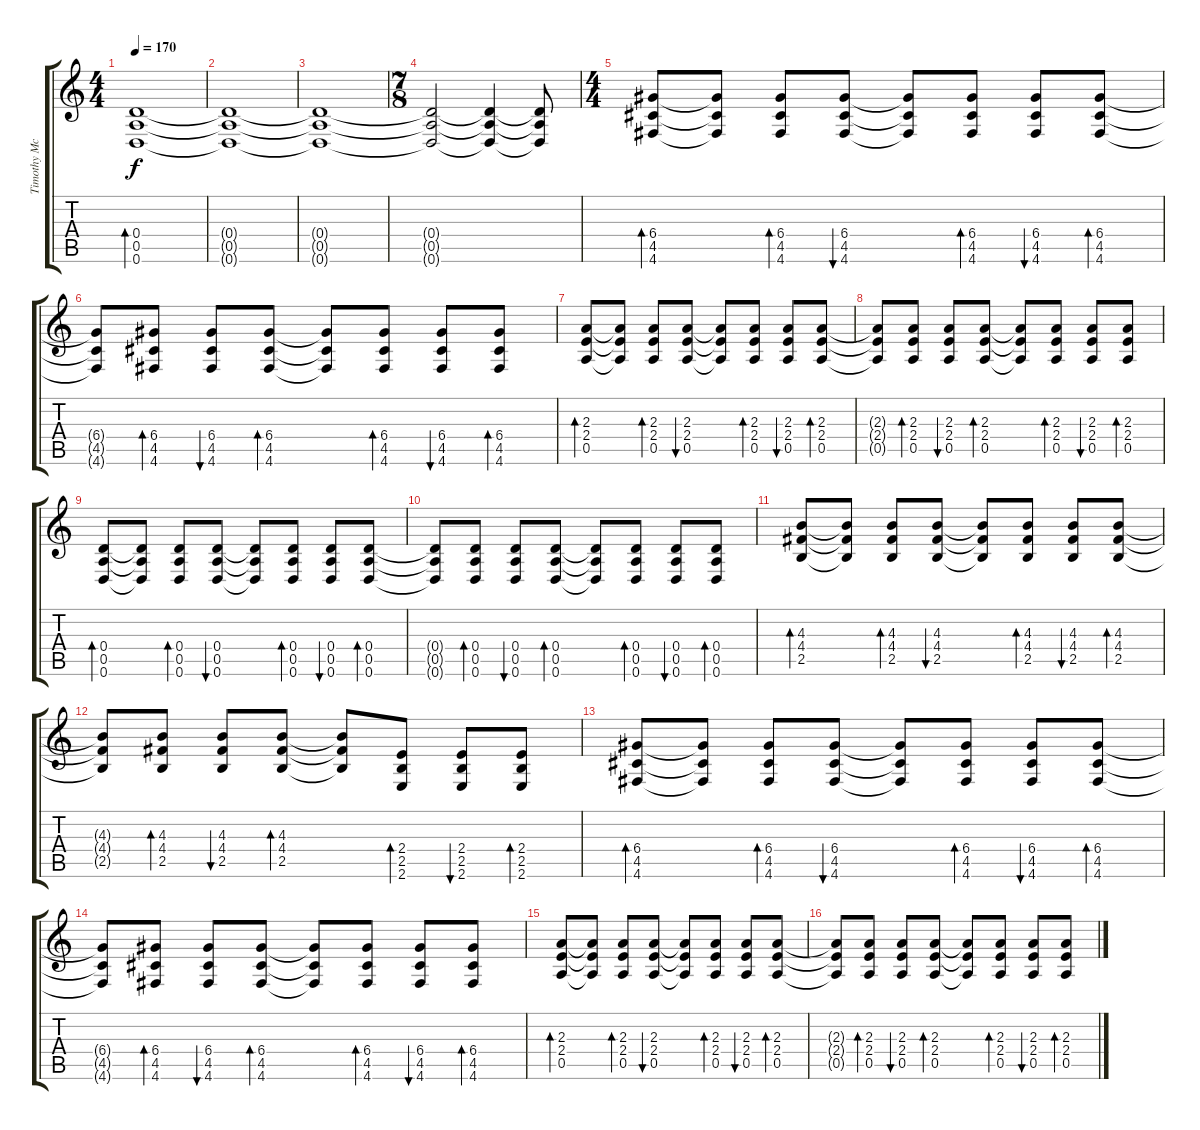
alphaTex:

\track ("Timothy McTague (Lead Guitar)" "Timothy Mc") {instrument distortionguitar}
\staff {score tabs}
\tuning (E4 B3 G3 D3 A2 D2) {hide}
\ts (4 4)
\tempo 170
\clef g2
\ks c
(0.4 0.5 0.6).1{bd 60 dy f} |
(0.4{t} 0.5{t} 0.6{t}).1 |
(0.4{t} 0.5{t} 0.6{t}).1 |
\ts (7 8)
(0.4{t} 0.5{t} 0.6{t}).2 (0.4{t} 0.5{t} 0.6{t}).4 (0.4{t} 0.5{t} 0.6{t}).8 |
\ts (4 4)
(6.4 4.5 4.6).8{bd 60} (6.4{t} 4.5{t} 4.6{t}).8 (6.4 4.5 4.6).8{bd 60} (6.4 4.5 4.6).8{bu 60} (6.4{t} 4.5{t} 4.6{t}).8 (6.4 4.5 4.6).8{bd 60} (6.4 4.5 4.6).8{bu 60} (6.4 4.5 4.6).8{bd 60} |
(6.4{t} 4.5{t} 4.6{t}).8 (6.4 4.5 4.6).8{bd 60} (6.4 4.5 4.6).8{bu 60} (6.4 4.5 4.6).8{bd 60} (6.4{t} 4.5{t} 4.6{t}).8 (6.4 4.5 4.6).8{bd 60} (6.4 4.5 4.6).8{bu 60} (6.4 4.5 4.6).8{bd 60} |
(2.3 2.4 0.5).8{bd 60} (2.3{t} 2.4{t} 0.5{t}).8 (2.3 2.4 0.5).8{bd 60} (2.3 2.4 0.5).8{bu 60} (2.3{t} 2.4{t} 0.5{t}).8 (2.3 2.4 0.5).8{bd 60} (2.3 2.4 0.5).8{bu 60} (2.3 2.4 0.5).8{bd 60} |
(2.3{t} 2.4{t} 0.5{t}).8 (2.3 2.4 0.5).8{bd 60} (2.3 2.4 0.5).8{bu 60} (2.3 2.4 0.5).8{bd 60} (2.3{t} 2.4{t} 0.5{t}).8 (2.3 2.4 0.5).8{bd 60} (2.3 2.4 0.5).8{bu 60} (2.3 2.4 0.5).8{bd 60} |
(0.4 0.5 0.6).8{bd 60} (0.4{t} 0.5{t} 0.6{t}).8 (0.4 0.5 0.6).8{bd 60} (0.4 0.5 0.6).8{bu 60} (0.4{t} 0.5{t} 0.6{t}).8 (0.4 0.5 0.6).8{bd 60} (0.4 0.5 0.6).8{bu 60} (0.4 0.5 0.6).8{bd 60} |
(0.4{t} 0.5{t} 0.6{t}).8 (0.4 0.5 0.6).8{bd 60} (0.4 0.5 0.6).8{bu 60} (0.4 0.5 0.6).8{bd 60} (0.4{t} 0.5{t} 0.6{t}).8 (0.4 0.5 0.6).8{bd 60} (0.4 0.5 0.6).8{bu 60} (0.4 0.5 0.6).8{bd 60} |
(4.3 4.4 2.5).8{bd 60} (4.3{t} 4.4{t} 2.5{t}).8 (4.3 4.4 2.5).8{bd 60} (4.3 4.4 2.5).8{bu 60} (4.3{t} 4.4{t} 2.5{t}).8 (4.3 4.4 2.5).8{bd 60} (4.3 4.4 2.5).8{bu 60} (4.3 4.4 2.5).8{bd 60} |
(4.3{t} 4.4{t} 2.5{t}).8 (4.3 4.4 2.5).8{bd 60} (4.3 4.4 2.5).8{bu 60} (4.3 4.4 2.5).8{bd 60} (4.3{t} 4.4{t} 2.5{t}).8 (2.4 2.5 2.6).8{bd 60} (2.4 2.5 2.6).8{bu 60} (2.4 2.5 2.6).8{bd 60} |
(6.4 4.5 4.6).8{bd 60} (6.4{t} 4.5{t} 4.6{t}).8 (6.4 4.5 4.6).8{bd 60} (6.4 4.5 4.6).8{bu 60} (6.4{t} 4.5{t} 4.6{t}).8 (6.4 4.5 4.6).8{bd 60} (6.4 4.5 4.6).8{bu 60} (6.4 4.5 4.6).8{bd 60} |
(6.4{t} 4.5{t} 4.6{t}).8 (6.4 4.5 4.6).8{bd 60} (6.4 4.5 4.6).8{bu 60} (6.4 4.5 4.6).8{bd 60} (6.4{t} 4.5{t} 4.6{t}).8 (6.4 4.5 4.6).8{bd 60} (6.4 4.5 4.6).8{bu 60} (6.4 4.5 4.6).8{bd 60} |
(2.3 2.4 0.5).8{bd 60} (2.3{t} 2.4{t} 0.5{t}).8 (2.3 2.4 0.5).8{bd 60} (2.3 2.4 0.5).8{bu 60} (2.3{t} 2.4{t} 0.5{t}).8 (2.3 2.4 0.5).8{bd 60} (2.3 2.4 0.5).8{bu 60} (2.3 2.4 0.5).8{bd 60} |
(2.3{t} 2.4{t} 0.5{t}).8 (2.3 2.4 0.5).8{bd 60} (2.3 2.4 0.5).8{bu 60} (2.3 2.4 0.5).8{bd 60} (2.3{t} 2.4{t} 0.5{t}).8 (2.3 2.4 0.5).8{bd 60} (2.3 2.4 0.5).8{bu 60} (2.3 2.4 0.5).8{bd 60}
